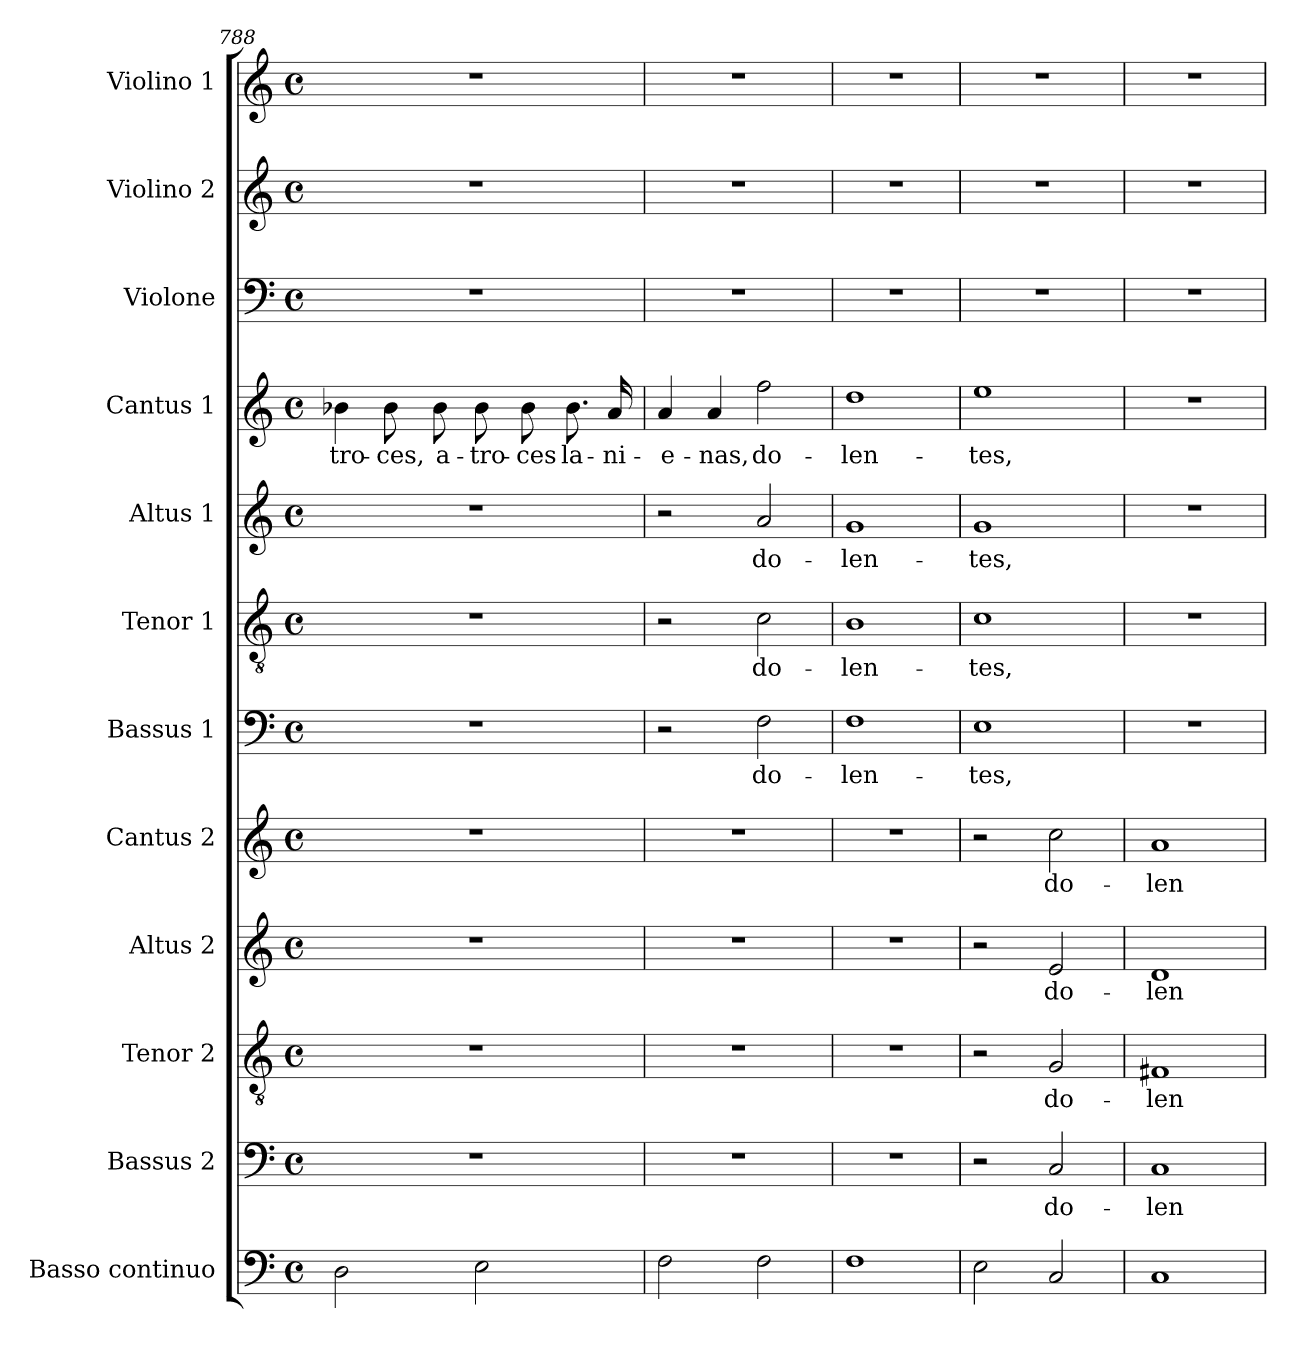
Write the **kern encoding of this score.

**kern	**kern	**text	**kern	**text	**kern	**text	**kern	**text	**kern	**text	**kern	**text	**kern	**text	**kern	**text	**kern	**kern	**kern
*part12	*part11	*part11	*part10	*part10	*part9	*part9	*part8	*part8	*part7	*part7	*part6	*part6	*part5	*part5	*part4	*part4	*part3	*part2	*part1
*staff12	*staff11	*staff11	*staff10	*staff10	*staff9	*staff9	*staff8	*staff8	*staff7	*staff7	*staff6	*staff6	*staff5	*staff5	*staff4	*staff4	*staff3	*staff2	*staff1
*I"Basso continuo	*I"Bassus 2	*	*I"Tenor 2	*	*I"Altus 2	*	*I"Cantus 2	*	*I"Bassus 1	*	*I"Tenor 1	*	*I"Altus 1	*	*I"Cantus 1	*	*I"Violone	*I"Violino 2	*I"Violino 1
*I'BC	*I'B2	*	*I'T2	*	*I'A2	*	*I'C2	*	*I'B1	*	*I'T1	*	*I'A1	*	*I'C1	*	*I'Vn	*I'V2	*I'V1
*clefF4	*clefF4	*	*clefGv2	*	*clefG2	*	*clefG2	*	*clefF4	*	*clefGv2	*	*clefG2	*	*clefG2	*	*clefF4	*clefG2	*clefG2
*ITrd7c12	*	*	*	*	*	*	*	*	*	*	*	*	*	*	*	*	*ITrd7c12	*	*
*k[]	*k[]	*	*k[]	*	*k[]	*	*k[]	*	*k[]	*	*k[]	*	*k[]	*	*k[]	*	*k[]	*k[]	*k[]
*C:	*C:	*	*C:	*	*C:	*	*C:	*	*C:	*	*C:	*	*C:	*	*C:	*	*C:	*C:	*C:
*M4/4	*M4/4	*	*M4/4	*	*M4/4	*	*M4/4	*	*M4/4	*	*M4/4	*	*M4/4	*	*M4/4	*	*M4/4	*M4/4	*M4/4
*met(c)	*met(c)	*	*met(c)	*	*met(c)	*	*met(c)	*	*met(c)	*	*met(c)	*	*met(c)	*	*met(c)	*	*met(c)	*met(c)	*met(c)
=788	=788	=788	=788	=788	=788	=788	=788	=788	=788	=788	=788	=788	=788	=788	=788	=788	=788	=788	=788
!	!	!	!	!	!	!	!	!	!	!	!	!	!	!	!	!LO:LY:b	!	!	!
2DD\	1r	.	1r	.	1r	.	1r	.	1r	.	1r	.	1r	.	4b-X\	-tro-	1r	1r	1r
!	!	!	!	!	!	!	!	!	!	!	!	!	!	!	!	!LO:LY:b	!	!	!
.	.	.	.	.	.	.	.	.	.	.	.	.	.	.	8b-\	-ces,	.	.	.
!	!	!	!	!	!	!	!	!	!	!	!	!	!	!	!	!LO:LY:b	!	!	!
.	.	.	.	.	.	.	.	.	.	.	.	.	.	.	8b-\	a-	.	.	.
!	!	!	!	!	!	!	!	!	!	!	!	!	!	!	!	!LO:LY:b	!	!	!
2EE\	.	.	.	.	.	.	.	.	.	.	.	.	.	.	8b-\	-tro-	.	.	.
!	!	!	!	!	!	!	!	!	!	!	!	!	!	!	!	!LO:LY:b	!	!	!
.	.	.	.	.	.	.	.	.	.	.	.	.	.	.	8b-\	-ces	.	.	.
!	!	!	!	!	!	!	!	!	!	!	!	!	!	!	!	!LO:LY:b	!	!	!
.	.	.	.	.	.	.	.	.	.	.	.	.	.	.	8.b-\	la-	.	.	.
!	!	!	!	!	!	!	!	!	!	!	!	!	!	!	!	!LO:LY:b	!	!	!
.	.	.	.	.	.	.	.	.	.	.	.	.	.	.	16a/	-ni-	.	.	.
=789	=789	=789	=789	=789	=789	=789	=789	=789	=789	=789	=789	=789	=789	=789	=789	=789	=789	=789	=789
!	!	!	!	!	!	!	!	!	!	!	!	!	!	!	!	!LO:LY:b	!	!	!
2FF\	1r	.	1r	.	1r	.	1r	.	2r	.	2r	.	2r	.	4a/	-e-	1r	1r	1r
!	!	!	!	!	!	!	!	!	!	!	!	!	!	!	!	!LO:LY:b	!	!	!
.	.	.	.	.	.	.	.	.	.	.	.	.	.	.	4a/	-nas,	.	.	.
!	!	!	!	!	!	!	!	!	!	!LO:LY:b	!	!LO:LY:b	!	!LO:LY:b	!	!LO:LY:b	!	!	!
2FF\	.	.	.	.	.	.	.	.	2F\	do-	2c\	do-	2a/	do-	2ff\	do-	.	.	.
=790	=790	=790	=790	=790	=790	=790	=790	=790	=790	=790	=790	=790	=790	=790	=790	=790	=790	=790	=790
!	!	!	!	!	!	!	!	!	!	!LO:LY:b	!	!LO:LY:b	!	!LO:LY:b	!	!LO:LY:b	!	!	!
1FF	1r	.	1r	.	1r	.	1r	.	1F	-len-	1B	-len-	1g	-len-	1dd	-len-	1r	1r	1r
=791	=791	=791	=791	=791	=791	=791	=791	=791	=791	=791	=791	=791	=791	=791	=791	=791	=791	=791	=791
!	!	!	!	!	!	!	!	!	!	!LO:LY:b	!	!LO:LY:b	!	!LO:LY:b	!	!LO:LY:b	!	!	!
2EE\	2r	.	2r	.	2r	.	2r	.	1E	-tes,	1c	-tes,	1g	-tes,	1ee	-tes,	1r	1r	1r
!	!	!LO:LY:b	!	!LO:LY:b	!	!LO:LY:b	!	!LO:LY:b	!	!	!	!	!	!	!	!	!	!	!
2CC/	2C/	do-	2G/	do-	2e/	do-	2cc\	do-	.	.	.	.	.	.	.	.	.	.	.
=792	=792	=792	=792	=792	=792	=792	=792	=792	=792	=792	=792	=792	=792	=792	=792	=792	=792	=792	=792
!	!	!LO:LY:b	!	!LO:LY:b	!	!LO:LY:b	!	!LO:LY:b	!	!	!	!	!	!	!	!	!	!	!
1CC	1C	-len-	1F#X	-len-	1d	-len-	1a	-len-	1r	.	1r	.	1r	.	1r	.	1r	1r	1r
=	=	=	=	=	=	=	=	=	=	=	=	=	=	=	=	=	=	=	=
*-	*-	*-	*-	*-	*-	*-	*-	*-	*-	*-	*-	*-	*-	*-	*-	*-	*-	*-	*-
